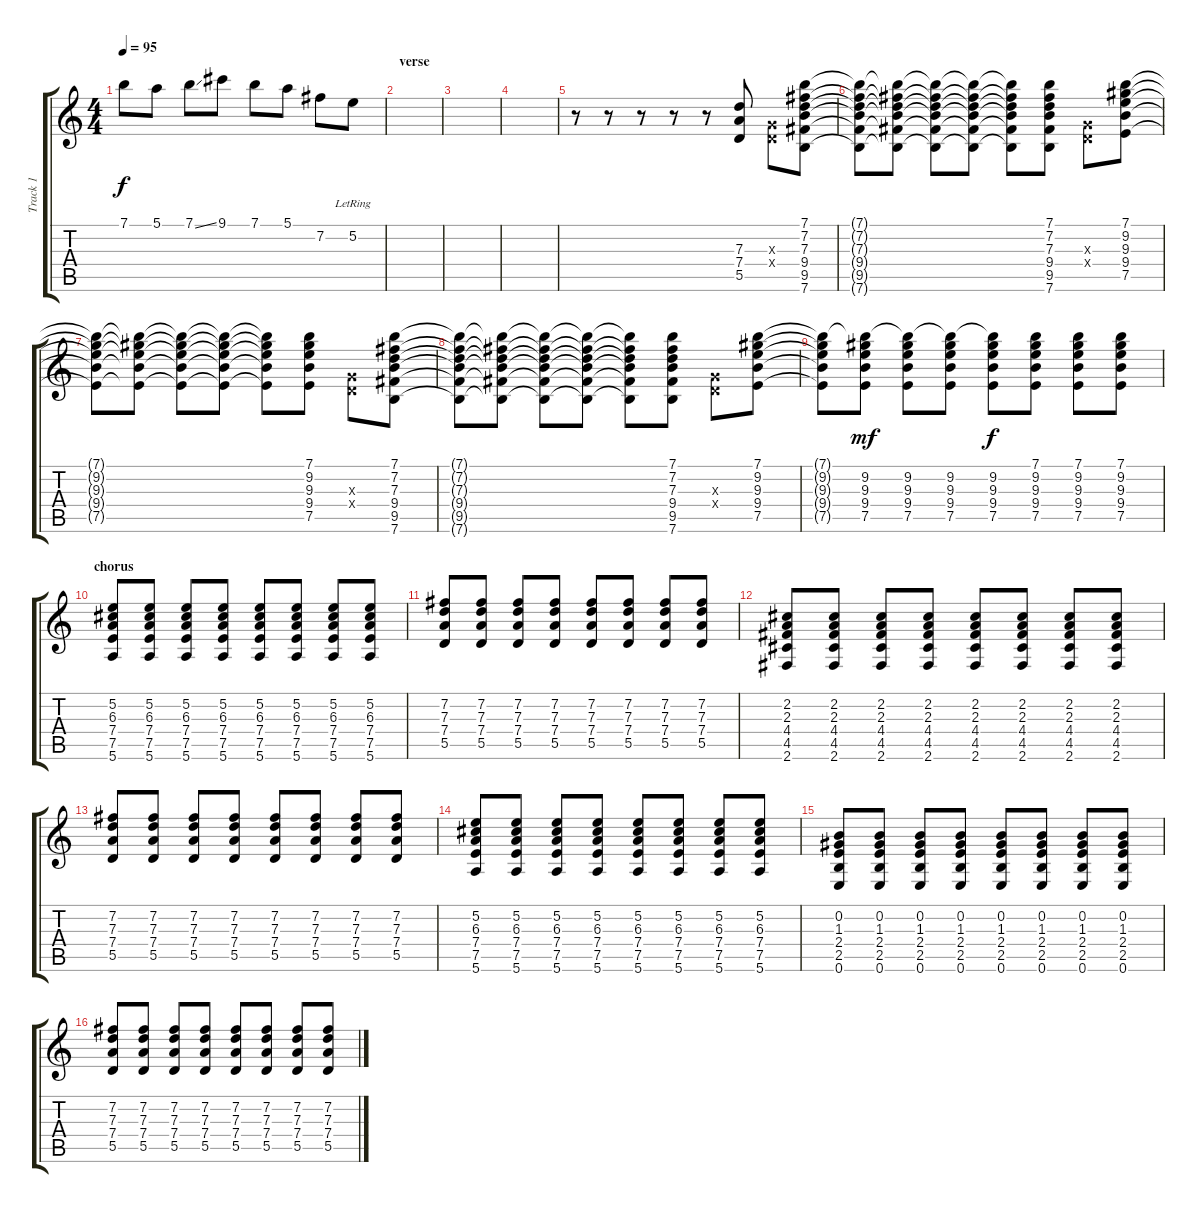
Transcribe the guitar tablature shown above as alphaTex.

\track ("Track 1" "Track 1") {instrument electricguitarclean}
\staff {score tabs}
\tuning (E4 B3 G3 D3 A2 E2) {hide}
\ts (4 4)
\tempo 95
\clef g2
\ks c
7.1.8{dy f} 5.1.8 7.1{ss}.8 9.1.8 7.1.8 5.1.8 7.2.8 5.2{lr}.8 |
\section ("" "verse")
|
|
|
r.8 r.8 r.8 r.8 r.8 (7.3 7.4 5.5).8 (0.3{x} 0.4{x}).8 (7.1 7.2 7.3 9.4 9.5 7.6).8 |
(7.1{t} 7.2{t} 7.3{t} 9.4{t} 9.5{t} 7.6{t}).8 (7.1{t} 7.2{t} 7.3{t} 9.4{t} 9.5{t} 7.6{t}).8 (7.1{t} 7.2{t} 7.3{t} 9.4{t} 9.5{t} 7.6{t}).8 (7.1{t} 7.2{t} 7.3{t} 9.4{t} 9.5{t} 7.6{t}).8 (7.1{t} 7.2{t} 7.3{t} 9.4{t} 9.5{t} 7.6{t}).8 (7.1 7.2 7.3 9.4 9.5 7.6).8 (0.3{x} 0.4{x}).8 (7.1 9.2 9.3 9.4 7.5).8 |
(7.1{t} 9.2{t} 9.3{t} 9.4{t} 7.5{t}).8 (7.1{t} 9.2{t} 9.3{t} 9.4{t} 7.5{t}).8 (7.1{t} 9.2{t} 9.3{t} 9.4{t} 7.5{t}).8 (7.1{t} 9.2{t} 9.3{t} 9.4{t} 7.5{t}).8 (7.1{t} 9.2{t} 9.3{t} 9.4{t} 7.5{t}).8 (7.1 9.2 9.3 9.4 7.5).8 (0.3{x} 0.4{x}).8 (7.1 7.2 7.3 9.4 9.5 7.6).8 |
(7.1{t} 7.2{t} 7.3{t} 9.4{t} 9.5{t} 7.6{t}).8 (7.1{t} 7.2{t} 7.3{t} 9.4{t} 9.5{t} 7.6{t}).8 (7.1{t} 7.2{t} 7.3{t} 9.4{t} 9.5{t} 7.6{t}).8 (7.1{t} 7.2{t} 7.3{t} 9.4{t} 9.5{t} 7.6{t}).8 (7.1{t} 7.2{t} 7.3{t} 9.4{t} 9.5{t} 7.6{t}).8 (7.1 7.2 7.3 9.4 9.5 7.6).8 (0.3{x} 0.4{x}).8 (7.1 9.2 9.3 9.4 7.5).8 |
(7.1{t} 9.2{t} 9.3{t} 9.4{t} 7.5{t}).8 (7.1{t} 9.2 9.3 9.4 7.5).8{dy mf} (7.1{t} 9.2 9.3 9.4 7.5).8 (7.1{t} 9.2 9.3 9.4 7.5).8 (7.1{t} 9.2 9.3 9.4 7.5).8{dy f} (7.1 9.2 9.3 9.4 7.5).8 (7.1 9.2 9.3 9.4 7.5).8 (7.1 9.2 9.3 9.4 7.5).8 |
\section ("" "chorus")
(5.2 6.3 7.4 7.5 5.6).8 (5.2 6.3 7.4 7.5 5.6).8 (5.2 6.3 7.4 7.5 5.6).8 (5.2 6.3 7.4 7.5 5.6).8 (5.2 6.3 7.4 7.5 5.6).8 (5.2 6.3 7.4 7.5 5.6).8 (5.2 6.3 7.4 7.5 5.6).8 (5.2 6.3 7.4 7.5 5.6).8 |
(7.2 7.3 7.4 5.5).8 (7.2 7.3 7.4 5.5).8 (7.2 7.3 7.4 5.5).8 (7.2 7.3 7.4 5.5).8 (7.2 7.3 7.4 5.5).8 (7.2 7.3 7.4 5.5).8 (7.2 7.3 7.4 5.5).8 (7.2 7.3 7.4 5.5).8 |
(2.2 2.3 4.4 4.5 2.6).8 (2.2 2.3 4.4 4.5 2.6).8 (2.2 2.3 4.4 4.5 2.6).8 (2.2 2.3 4.4 4.5 2.6).8 (2.2 2.3 4.4 4.5 2.6).8 (2.2 2.3 4.4 4.5 2.6).8 (2.2 2.3 4.4 4.5 2.6).8 (2.2 2.3 4.4 4.5 2.6).8 |
(7.2 7.3 7.4 5.5).8 (7.2 7.3 7.4 5.5).8 (7.2 7.3 7.4 5.5).8 (7.2 7.3 7.4 5.5).8 (7.2 7.3 7.4 5.5).8 (7.2 7.3 7.4 5.5).8 (7.2 7.3 7.4 5.5).8 (7.2 7.3 7.4 5.5).8 |
(5.2 6.3 7.4 7.5 5.6).8 (5.2 6.3 7.4 7.5 5.6).8 (5.2 6.3 7.4 7.5 5.6).8 (5.2 6.3 7.4 7.5 5.6).8 (5.2 6.3 7.4 7.5 5.6).8 (5.2 6.3 7.4 7.5 5.6).8 (5.2 6.3 7.4 7.5 5.6).8 (5.2 6.3 7.4 7.5 5.6).8 |
(0.2 1.3 2.4 2.5 0.6).8 (0.2 1.3 2.4 2.5 0.6).8 (0.2 1.3 2.4 2.5 0.6).8 (0.2 1.3 2.4 2.5 0.6).8 (0.2 1.3 2.4 2.5 0.6).8 (0.2 1.3 2.4 2.5 0.6).8 (0.2 1.3 2.4 2.5 0.6).8 (0.2 1.3 2.4 2.5 0.6).8 |
(7.2 7.3 7.4 5.5).8 (7.2 7.3 7.4 5.5).8 (7.2 7.3 7.4 5.5).8 (7.2 7.3 7.4 5.5).8 (7.2 7.3 7.4 5.5).8 (7.2 7.3 7.4 5.5).8 (7.2 7.3 7.4 5.5).8 (7.2 7.3 7.4 5.5).8
